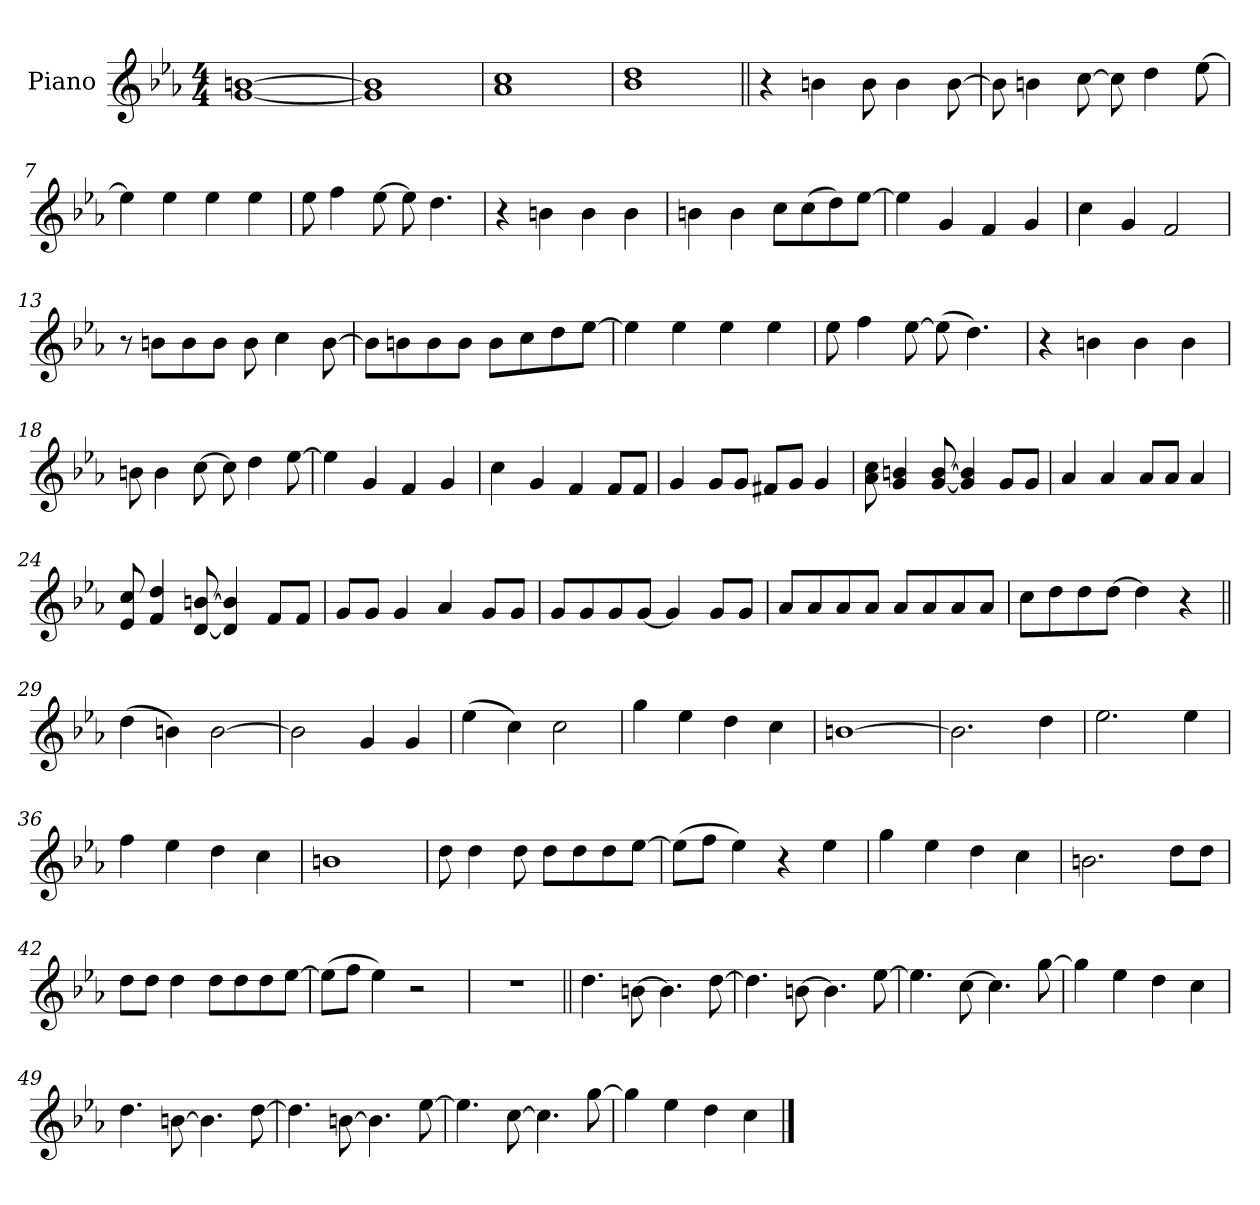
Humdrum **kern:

**kern
*part1
*staff1
*I"Piano
*I'Pno.
*clefG2
*k[b-e-a-]
*M4/4
*MM154
=1
[1g! [1bn!
=2
1g!] 1b!]
=3
1a-! 1cc!
=4
1b-! 1dd!
=5||
4r
4bn
8b
4b
[8b
=6
8b]
4bn
[8cc
8cc]
4dd
[8ee-
=7
4ee-]
4ee-
4ee-
4ee-
=8
8ee-
4ff
[8ee-
8ee-]
4.dd
=9
4r
4bn
4b
4b
=10
4bn
4b
8ccL
(8cc
8dd)
[8ee-J
=11
4ee-]
4g
4f
4g
=12
4cc
4g
2f
=13
8r
8bnL
8b
8bJ
8b
4cc
[8b
=14
8bL]
8bn
8b
8bJ
8bL
8cc
8dd
[8ee-J
=15
4ee-]
4ee-
4ee-
4ee-
=16
8ee-
4ff
[8ee-
(8ee-]
4.dd)
=17
4r
4bn
4b
4b
=18
8bn
4b
[8cc
8cc]
4dd
[8ee-
=19
4ee-]
4g
4f
4g
=20
4cc
4g
4f
8fL
8fJ
=21
4g
8gL
8gJ
8f#XL
8gJ
4g
=22
8a- 8cc
4g 4bn
[8g [8b
4g] 4b]
8gL
8gJ
=23
4a-
4a-
8a-L
8a-J
4a-
=24
8e- 8cc
4f 4dd
[8d [8bn
4d] 4b]
8fL
8fJ
=25
8gL
8gJ
4g
4a-
8gL
8gJ
=26
8gL
8g
8g
[8gJ
4g]
8gL
8gJ
=27
8a-L
8a-
8a-
8a-J
8a-L
8a-
8a-
8a-J
=28
8ccL
8dd
8dd
[8ddJ
4dd]
4r
=29||
(4dd
4bn)
[2b
=30
2b]
4g
4g
=31
(4ee-
4cc)
2cc
=32
4gg
4ee-
4dd
4cc
=33
[1bn
=34
2.b]
4dd
=35
2.ee-
4ee-
=36
4ff
4ee-
4dd
4cc
=37
1bn
=38
8dd
4dd
8dd
8ddL
8dd
8dd
[8ee-J
=39
(8ee-L]
8ffJ
4ee-)
4r
4ee-
=40
4gg
4ee-
4dd
4cc
=41
2.bn
8ddL
8ddJ
=42
8ddL
8ddJ
4dd
8ddL
8dd
8dd
[8ee-J
=43
(8ee-L]
8ffJ
4ee-)
2r
=44
1r
=45||
4.dd!
[8bn!
4.b!]
[8dd!
=46
4.dd!]
[8bn!
4.b!]
[8ee-!
=47
4.ee-!]
[8cc!
4.cc!]
[8gg!
=48
4gg!]
4ee-!
4dd!
4cc!
=49
4.dd!
[8bn!
4.b!]
[8dd!
=50
4.dd!]
[8bn!
4.b!]
[8ee-!
=51
4.ee-!]
[8cc!
4.cc!]
[8gg!
=52
4gg!]
4ee-!
4dd!
4cc!
==
*-
